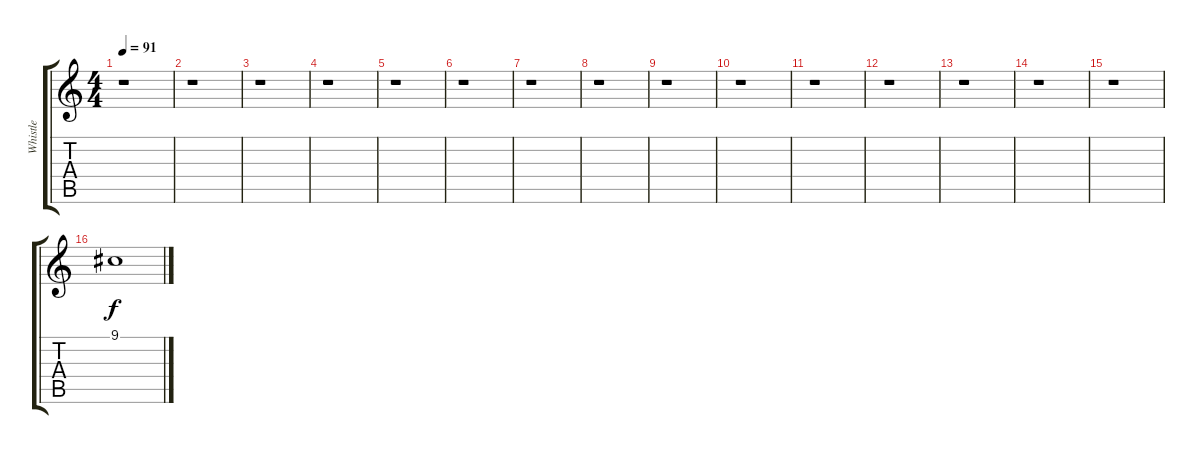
\track ("Whistle" "Whistle") {instrument whistle}
\staff {score tabs}
\tuning (E4 B3 G3 D3 A2 E2) {hide}
\ts (4 4)
\tempo 91
\clef g2
\ks c
r.1{dy f} |
r.1 |
r.1 |
r.1 |
r.1 |
r.1 |
r.1 |
r.1 |
r.1 |
r.1 |
r.1 |
r.1 |
r.1 |
r.1 |
r.1 |
9.1.1
